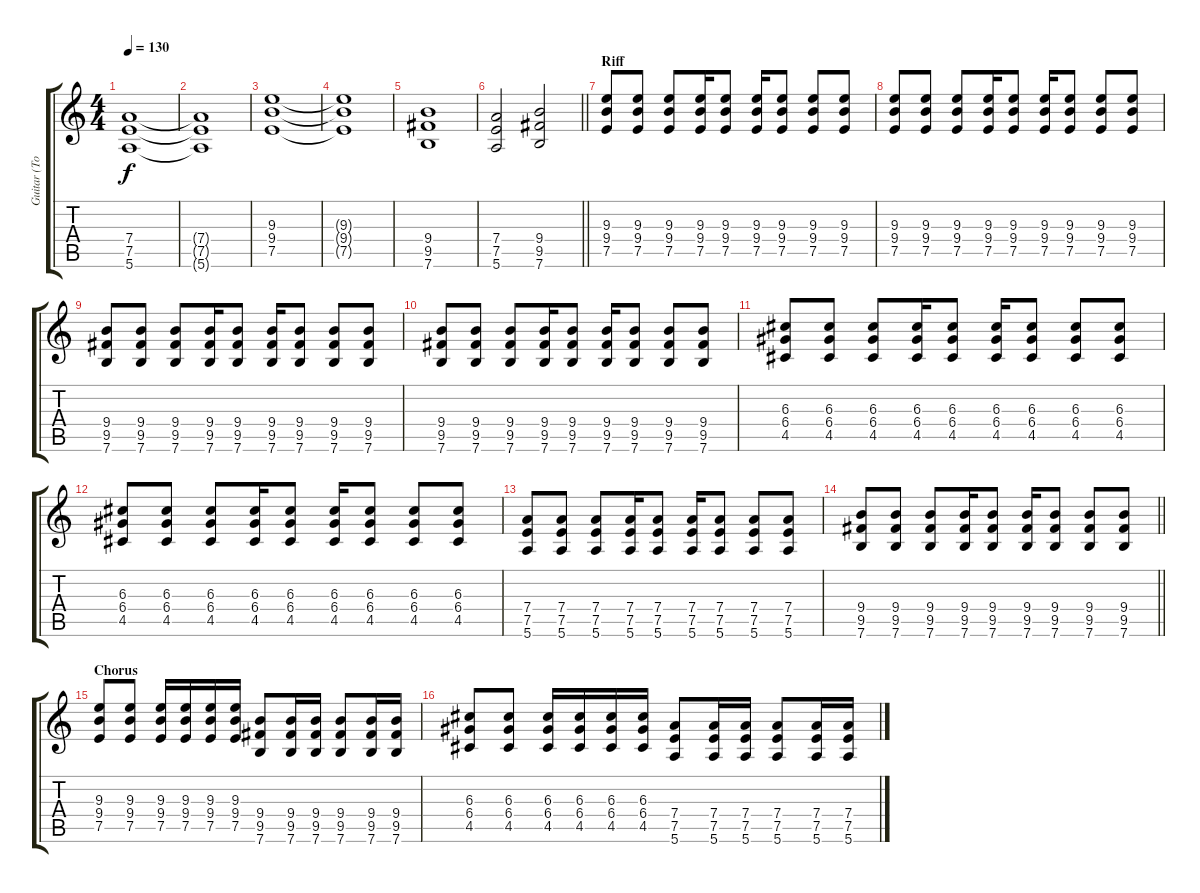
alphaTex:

\track ("Guitar (Tom)" "Guitar (To") {instrument distortionguitar}
\staff {score tabs}
\tuning (E4 B3 G3 D3 A2 E2) {hide}
\ts (4 4)
\tempo 130
\clef g2
\ks c
(7.4 7.5 5.6).1{dy f} |
(7.4{t} 7.5{t} 5.6{t}).1 |
(9.3 9.4 7.5).1 |
(9.3{t} 9.4{t} 7.5{t}).1 |
(9.4 9.5 7.6).1 |
\barLineRight lightlight
(7.4 7.5 5.6).2 (9.4 9.5 7.6).2 |
\section ("" "Riff")
(9.3 9.4 7.5).8 (9.3 9.4 7.5).8 (9.3 9.4 7.5).8 (9.3 9.4 7.5).16 (9.3 9.4 7.5).8 (9.3 9.4 7.5).16 (9.3 9.4 7.5).8 (9.3 9.4 7.5).8 (9.3 9.4 7.5).8 |
(9.3 9.4 7.5).8 (9.3 9.4 7.5).8 (9.3 9.4 7.5).8 (9.3 9.4 7.5).16 (9.3 9.4 7.5).8 (9.3 9.4 7.5).16 (9.3 9.4 7.5).8 (9.3 9.4 7.5).8 (9.3 9.4 7.5).8 |
(9.4 9.5 7.6).8 (9.4 9.5 7.6).8 (9.4 9.5 7.6).8 (9.4 9.5 7.6).16 (9.4 9.5 7.6).8 (9.4 9.5 7.6).16 (9.4 9.5 7.6).8 (9.4 9.5 7.6).8 (9.4 9.5 7.6).8 |
(9.4 9.5 7.6).8 (9.4 9.5 7.6).8 (9.4 9.5 7.6).8 (9.4 9.5 7.6).16 (9.4 9.5 7.6).8 (9.4 9.5 7.6).16 (9.4 9.5 7.6).8 (9.4 9.5 7.6).8 (9.4 9.5 7.6).8 |
(6.3 6.4 4.5).8 (6.3 6.4 4.5).8 (6.3 6.4 4.5).8 (6.3 6.4 4.5).16 (6.3 6.4 4.5).8 (6.3 6.4 4.5).16 (6.3 6.4 4.5).8 (6.3 6.4 4.5).8 (6.3 6.4 4.5).8 |
(6.3 6.4 4.5).8 (6.3 6.4 4.5).8 (6.3 6.4 4.5).8 (6.3 6.4 4.5).16 (6.3 6.4 4.5).8 (6.3 6.4 4.5).16 (6.3 6.4 4.5).8 (6.3 6.4 4.5).8 (6.3 6.4 4.5).8 |
(7.4 7.5 5.6).8 (7.4 7.5 5.6).8 (7.4 7.5 5.6).8 (7.4 7.5 5.6).16 (7.4 7.5 5.6).8 (7.4 7.5 5.6).16 (7.4 7.5 5.6).8 (7.4 7.5 5.6).8 (7.4 7.5 5.6).8 |
\barLineRight lightlight
(9.4 9.5 7.6).8 (9.4 9.5 7.6).8 (9.4 9.5 7.6).8 (9.4 9.5 7.6).16 (9.4 9.5 7.6).8 (9.4 9.5 7.6).16 (9.4 9.5 7.6).8 (9.4 9.5 7.6).8 (9.4 9.5 7.6).8 |
\section ("" "Chorus")
(9.3 9.4 7.5).8 (9.3 9.4 7.5).8 (9.3 9.4 7.5).16 (9.3 9.4 7.5).16 (9.3 9.4 7.5).16 (9.3 9.4 7.5).16 (9.4 9.5 7.6).8 (9.4 9.5 7.6).16 (9.4 9.5 7.6).16 (9.4 9.5 7.6).8 (9.4 9.5 7.6).16 (9.4 9.5 7.6).16 |
(6.3 6.4 4.5).8 (6.3 6.4 4.5).8 (6.3 6.4 4.5).16 (6.3 6.4 4.5).16 (6.3 6.4 4.5).16 (6.3 6.4 4.5).16 (7.4 7.5 5.6).8 (7.4 7.5 5.6).16 (7.4 7.5 5.6).16 (7.4 7.5 5.6).8 (7.4 7.5 5.6).16 (7.4 7.5 5.6).16
